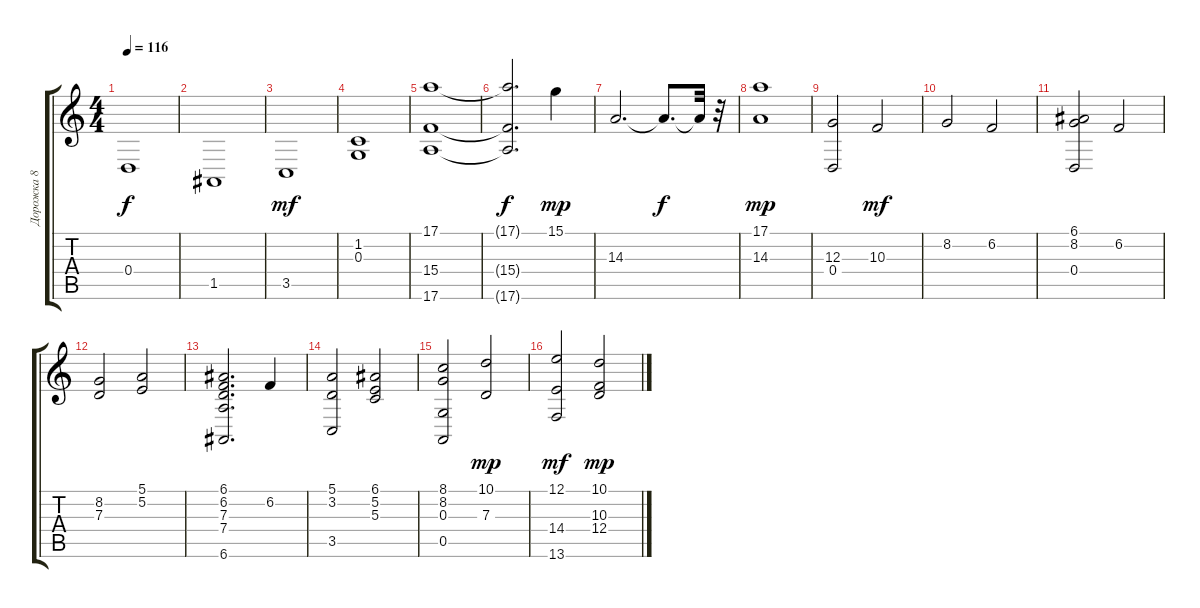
\track ("Дорожка 8" "Дорожка 8") {instrument stringensemble2}
\staff {score tabs}
\tuning (E4 B3 G3 D3 A2 E2) {hide}
\ts (4 4)
\tempo 116
\clef g2
\ks c
0.4{t}.1{dy f} |
1.5.1 |
3.5.1{dy mf} |
(1.2 0.3).1 |
(17.1 15.4 17.6).1 |
(17.1{t} 15.4{t} 17.6{t}).2{d dy f} 15.1.4{dy mp} |
14.3.2{d} 14.3{t}.8{d dy f} 14.3{t}.32 r.32 |
(17.1 14.3).1{dy mp} |
(12.3 0.4).2 10.3.2{dy mf} |
8.2.2 6.2.2 |
(6.1 8.2 0.4).2 6.2.2 |
(8.2 7.3).2 (5.1 5.2).2 |
(6.1 6.2 7.3 7.4 6.6).2{d} 6.2.4 |
(5.1 3.2 3.5).2 (6.1 5.2 5.3).2 |
(8.1 8.2 0.3 0.5).2 (10.1 7.3).2{dy mp} |
(12.1 14.4 13.6).2{dy mf} (10.1 10.3 12.4).2{dy mp}
